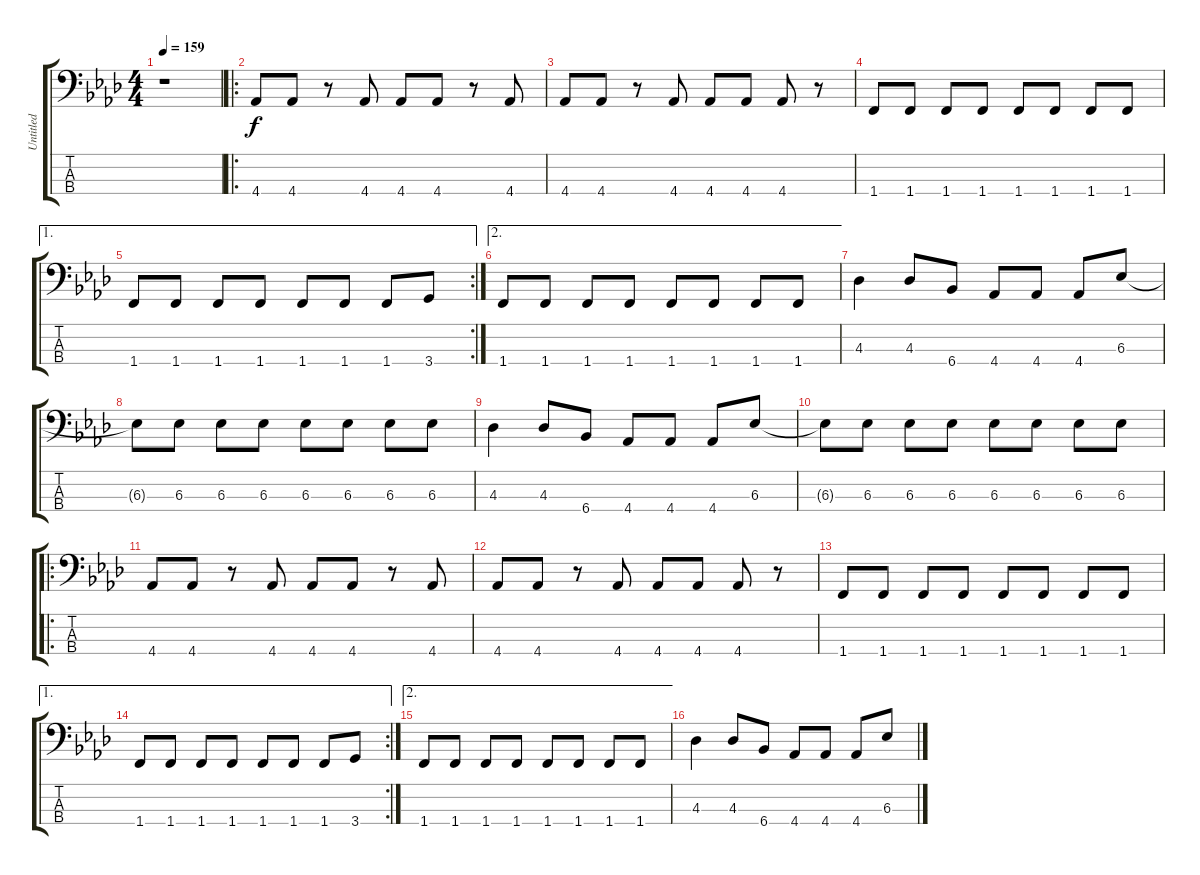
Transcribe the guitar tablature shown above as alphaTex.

\track ("Untitled" "Untitled") {instrument electricbassfinger}
\staff {score tabs}
\tuning (G2 D2 A1 E1) {hide}
\ts (4 4)
\tempo 159
\clef f4
\ks ab
r.1{dy f instrument electricbassfinger} |
\ro
4.4.8 4.4.8 r.8 4.4.8 4.4.8 4.4.8 r.8 4.4.8 |
4.4.8 4.4.8 r.8 4.4.8 4.4.8 4.4.8 4.4.8 r.8 |
1.4.8 1.4.8 1.4.8 1.4.8 1.4.8 1.4.8 1.4.8 1.4.8 |
\ae 1
\rc 2
1.4.8 1.4.8 1.4.8 1.4.8 1.4.8 1.4.8 1.4.8 3.4.8 |
\ae 2
1.4.8 1.4.8 1.4.8 1.4.8 1.4.8 1.4.8 1.4.8 1.4.8 |
4.3.4 4.3.8 6.4.8 4.4.8 4.4.8 4.4.8 6.3.8 |
6.3{t}.8 6.3.8 6.3.8 6.3.8 6.3.8 6.3.8 6.3.8 6.3.8 |
4.3.4 4.3.8 6.4.8 4.4.8 4.4.8 4.4.8 6.3.8 |
6.3{t}.8 6.3.8 6.3.8 6.3.8 6.3.8 6.3.8 6.3.8 6.3.8 |
\ro
4.4.8 4.4.8 r.8 4.4.8 4.4.8 4.4.8 r.8 4.4.8 |
4.4.8 4.4.8 r.8 4.4.8 4.4.8 4.4.8 4.4.8 r.8 |
1.4.8 1.4.8 1.4.8 1.4.8 1.4.8 1.4.8 1.4.8 1.4.8 |
\ae 1
\rc 2
1.4.8 1.4.8 1.4.8 1.4.8 1.4.8 1.4.8 1.4.8 3.4.8 |
\ae 2
1.4.8 1.4.8 1.4.8 1.4.8 1.4.8 1.4.8 1.4.8 1.4.8 |
4.3.4 4.3.8 6.4.8 4.4.8 4.4.8 4.4.8 6.3.8
